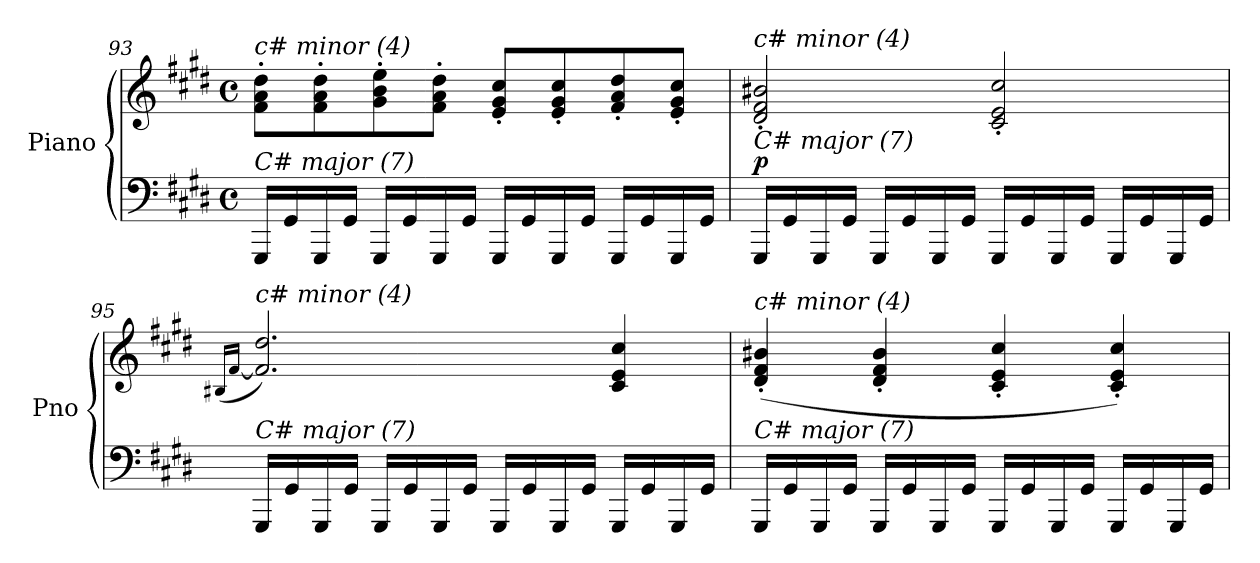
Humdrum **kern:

**kern	**kern	**dynam
*part1	*part1	*part1
*staff2	*staff1	*staff1/2
*I"Piano	*	*
*I'Pno	*	*
*clefF4	*clefG2	*
*k[f#c#g#d#]	*k[f#c#g#d#]	*
*M4/4	*M4/4	*
*met(c)	*met(c)	*
=93	=93	=93
!	!LO:TX:i:t=c# minor (4)	!
!LO:TX:i:t=C# major (7)	!	!
16GGG#/LL	8f#\' 8a\' 8dd#\'L	.
16GG#/	.	.
16GGG#/	8f#\' 8a\' 8dd#\'	.
16GG#/JJ	.	.
16GGG#/LL	8g#\' 8b\' 8ee\'	.
16GG#/	.	.
16GGG#/	8f#\' 8a\' 8dd#\'J	.
16GG#/JJ	.	.
16GGG#/LL	8e/' 8g#/' 8cc#/'L	.
16GG#/	.	.
16GGG#/	8e/' 8g#/' 8cc#/'	.
16GG#/JJ	.	.
16GGG#/LL	8f#/' 8a/' 8dd#/'	.
16GG#/	.	.
16GGG#/	8e/' 8g#/' 8cc#/'J	.
16GG#/JJ	.	.
!!LO:LB:g=z
=94	=94	=94
!	!LO:TX:i:t=c# minor (4)	!
!LO:TX:i:t=C# major (7)	!	!
!	!	!LO:DY:a=2
16GGG#/LL	2d#/' 2f#/' 2b#X/'	p
16GG#/	.	.
16GGG#/	.	.
16GG#/JJ	.	.
16GGG#/LL	.	.
16GG#/	.	.
16GGG#/	.	.
16GG#/JJ	.	.
16GGG#/LL	2c#/' 2e/' 2cc#/'	.
16GG#/	.	.
16GGG#/	.	.
16GG#/JJ	.	.
16GGG#/LL	.	.
16GG#/	.	.
16GGG#/	.	.
16GG#/JJ	.	.
=95	=95	=95
.	(>16qB#X/LL	.
.	[16qf#/JJ	.
!	!LO:TX:i:t=c# minor (4)	!
!LO:TX:i:t=C# major (7)	!	!
16GGG#/LL	2.f#/] 2.dd#/)	.
16GG#/	.	.
16GGG#/	.	.
16GG#/JJ	.	.
16GGG#/LL	.	.
16GG#/	.	.
16GGG#/	.	.
16GG#/JJ	.	.
16GGG#/LL	.	.
16GG#/	.	.
16GGG#/	.	.
16GG#/JJ	.	.
16GGG#/LL	4c#/ 4e/ 4cc#/	.
16GG#/	.	.
16GGG#/	.	.
16GG#/JJ	.	.
=96	=96	=96
!	!LO:TX:i:t=c# minor (4)	!
!LO:TX:i:t=C# major (7)	!	!
16GGG#/LL	(4d#/' 4f#/' 4b#X/'	.
16GG#/	.	.
16GGG#/	.	.
16GG#/JJ	.	.
16GGG#/LL	4d#/' 4f#/' 4b#/'	.
16GG#/	.	.
16GGG#/	.	.
16GG#/JJ	.	.
16GGG#/LL	4c#/' 4e/' 4cc#/'	.
16GG#/	.	.
16GGG#/	.	.
16GG#/JJ	.	.
16GGG#/LL	4c#/' 4e/' 4cc#/')	.
16GG#/	.	.
16GGG#/	.	.
16GG#/JJ	.	.
=	=	=
*-	*-	*-
